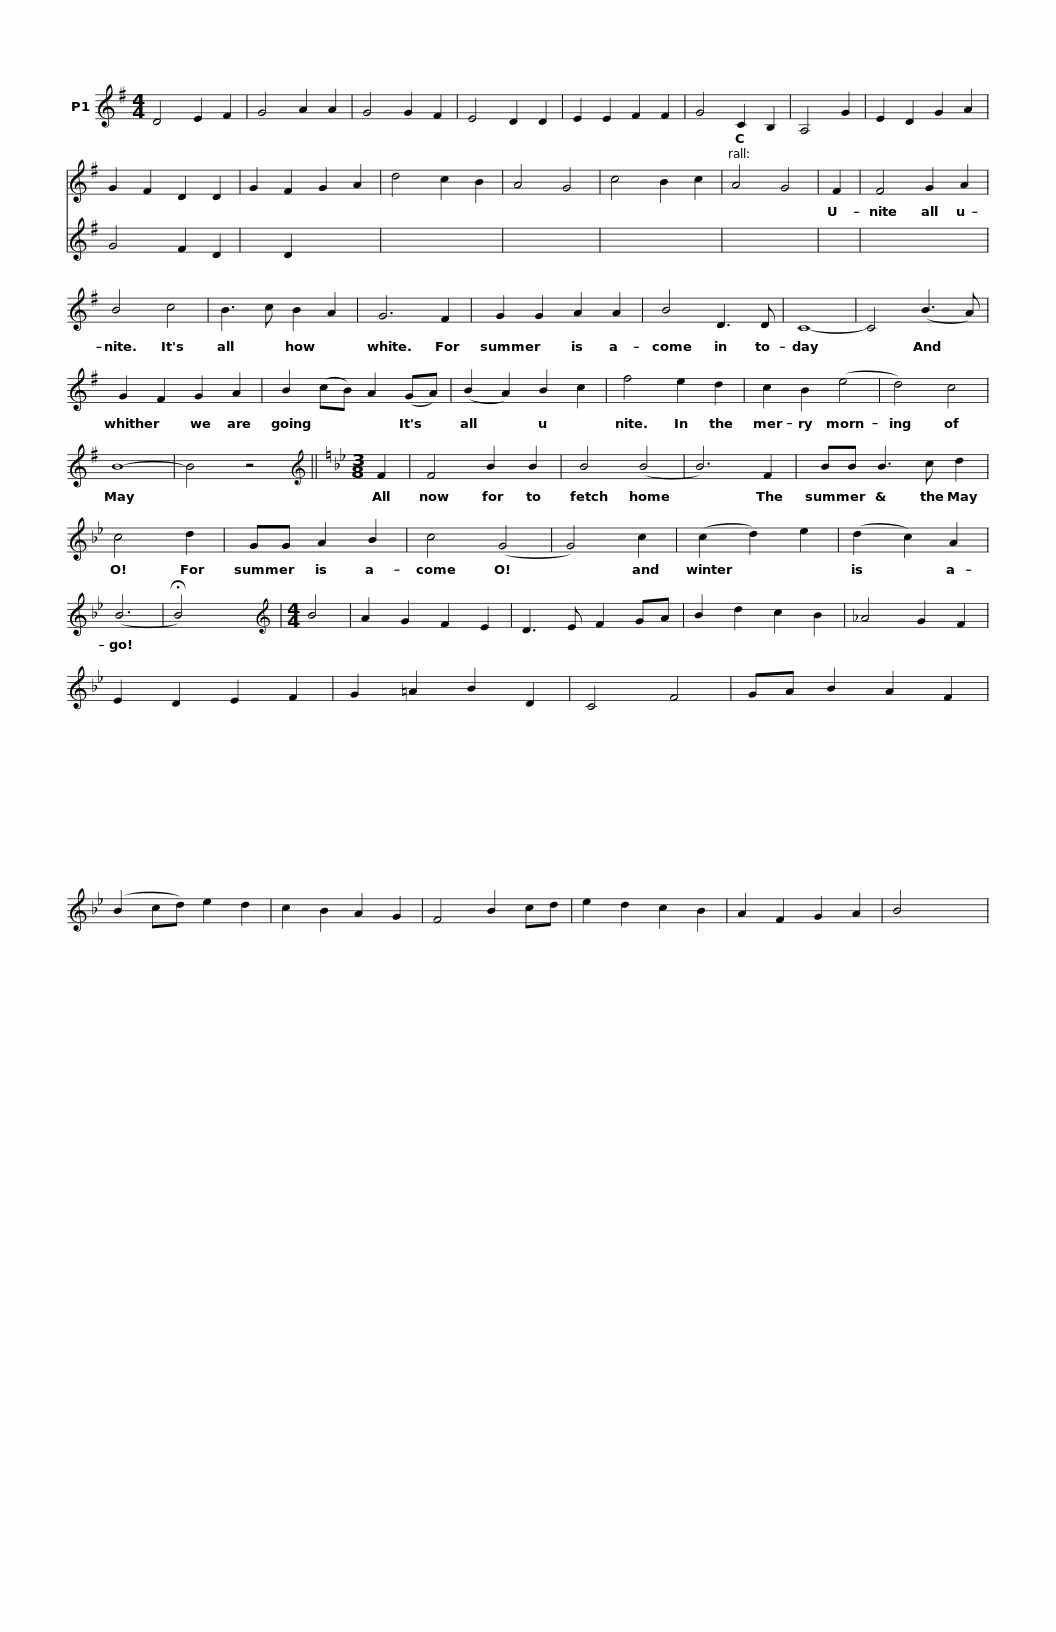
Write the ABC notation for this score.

X:1
%%score 1 2
L:1/8
M:4/4
I:linebreak $
K:G
V:1 treble
V:2 treble
V:1
 D4 E2 F2 | G4 A2 A2 | G4 G2 F2 | E4 D2 D2 | E2 E2 F2 F2 | %5
 G4 C2 B,2 | A,4 G2 |$ E2 D2 G2 A2 | G2 F2 D2 D2 | G2 F2 G2 A2 | %10
 d4 c2 B2 | A4 G4 | c4 B2 c2 | A4 G4 | F2 | %15
 F4 G2 A2 | B4 c4 | B3 c B2 A2 |$ G6 F2 | G2 G2 A2 A2 | %20
 B4 D3 D | C8- | C4 (B3 A) |$ G2 F2 G2 A2 | B2 (cB) A2 (GA) | %25
 (B2 A2) B2 c2 | f4 e2 d2 | c2 B2 (e4 | d4) c4 | B8- | %30
 B4 z4 ||$[K:Bb][M:3/8][K:treble] F2 | F4 B2 B2 | B4 (B4 | B6) F2 | %35
 BB B3 c d2 | c4 d2 |$ GG A2 B2 | c4 (G4 | G4) c2 | %40
 (c2 d2) e2 | (d2 c2) A2 | (B6 | !fermata!B4) x2 |[M:4/4][K:treble] B4 | %45
 A2 G2 F2 E2 | D3 E F2 GA | B2 d2 c2 B2 |$ _A4 G2 F2 |$ E2 D2 E2 F2 | %50
 G2 =A2 B2 D2 | C4 F4 | GA B2 A2 F2 | (B2 cd) e2 d2 |$ c2 B2 A2 G2 | %55
 F4 B2 cd | e2 d2 c2 B2 | A2 F2 G2 A2 | B4 x4 | %59
V:2
 x8 | x8 | x8 | x8 | x8 | %5
 x8 | x6 |$ x8 | G4 F2 D2 | x2 D2 x4 | %10
 x8 | x8 | x8 | x4 x4 | x2 | %15
 x8 | x8 | x8 |$ x8 | x8 | %20
 x8 | x8 | x8 |$ x8 | x8 | %25
 x8 | x8 | x8 | x8 | x8 | %30
 x8 ||$ x2 | x8 | x8 | x8 | %35
 x8 | x6 |$ x6 | x8 | x6 | %40
 x6 | x6 | x6 | x6 | x4 | %45
 x8 | x8 | x8 |$ x8 |$ x8 | %50
 x8 | x8 | x8 | x8 |$ x8 | %55
 x8 | x8 | x8 | x8 | %59
